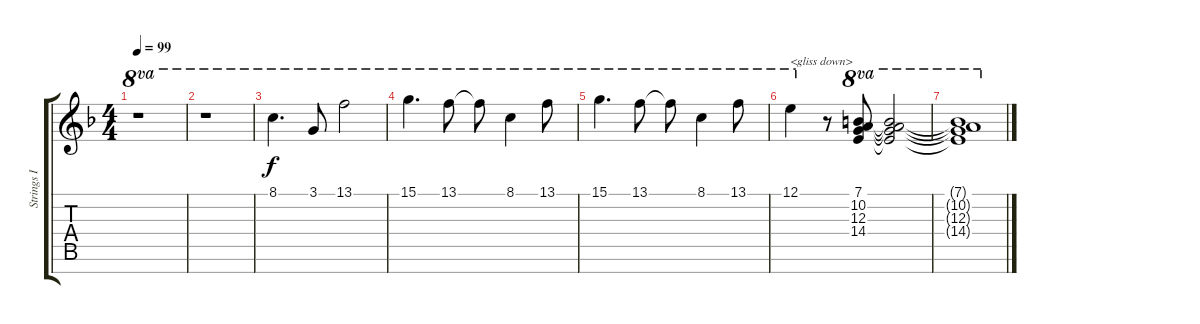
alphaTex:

\track ("Strings I" "Strings I") {instrument stringensemble1}
\staff {score tabs}
\tuning (E5 B4 G4 D4 A3 E3 B2) {hide}
\ts (4 4)
\tempo 99
\clef g2
\ks f
r.1{ot 8va dy f} |
r.1{ot 8va} |
8.1.4{d ot 8va} 3.1.8{ot 8va} 13.1.2{ot 8va} |
15.1.4{d ot 8va} 13.1.8{ot 8va} 13.1{t}.8{ot 8va} 8.1.4{ot 8va} 13.1.8{ot 8va} |
15.1.4{d ot 8va} 13.1.8{ot 8va} 13.1{t}.8{ot 8va} 8.1.4{ot 8va} 13.1.8{ot 8va} |
12.1.4{ot 8va txt "<gliss down>"} r.8 (7.1 10.2 12.3 14.4).8{ot 8va} (7.1{t} 10.2{t} 12.3{t} 14.4{t}).2{ot 8va} |
(7.1{t} 10.2{t} 12.3{t} 14.4{t}).1{ot 8va}
